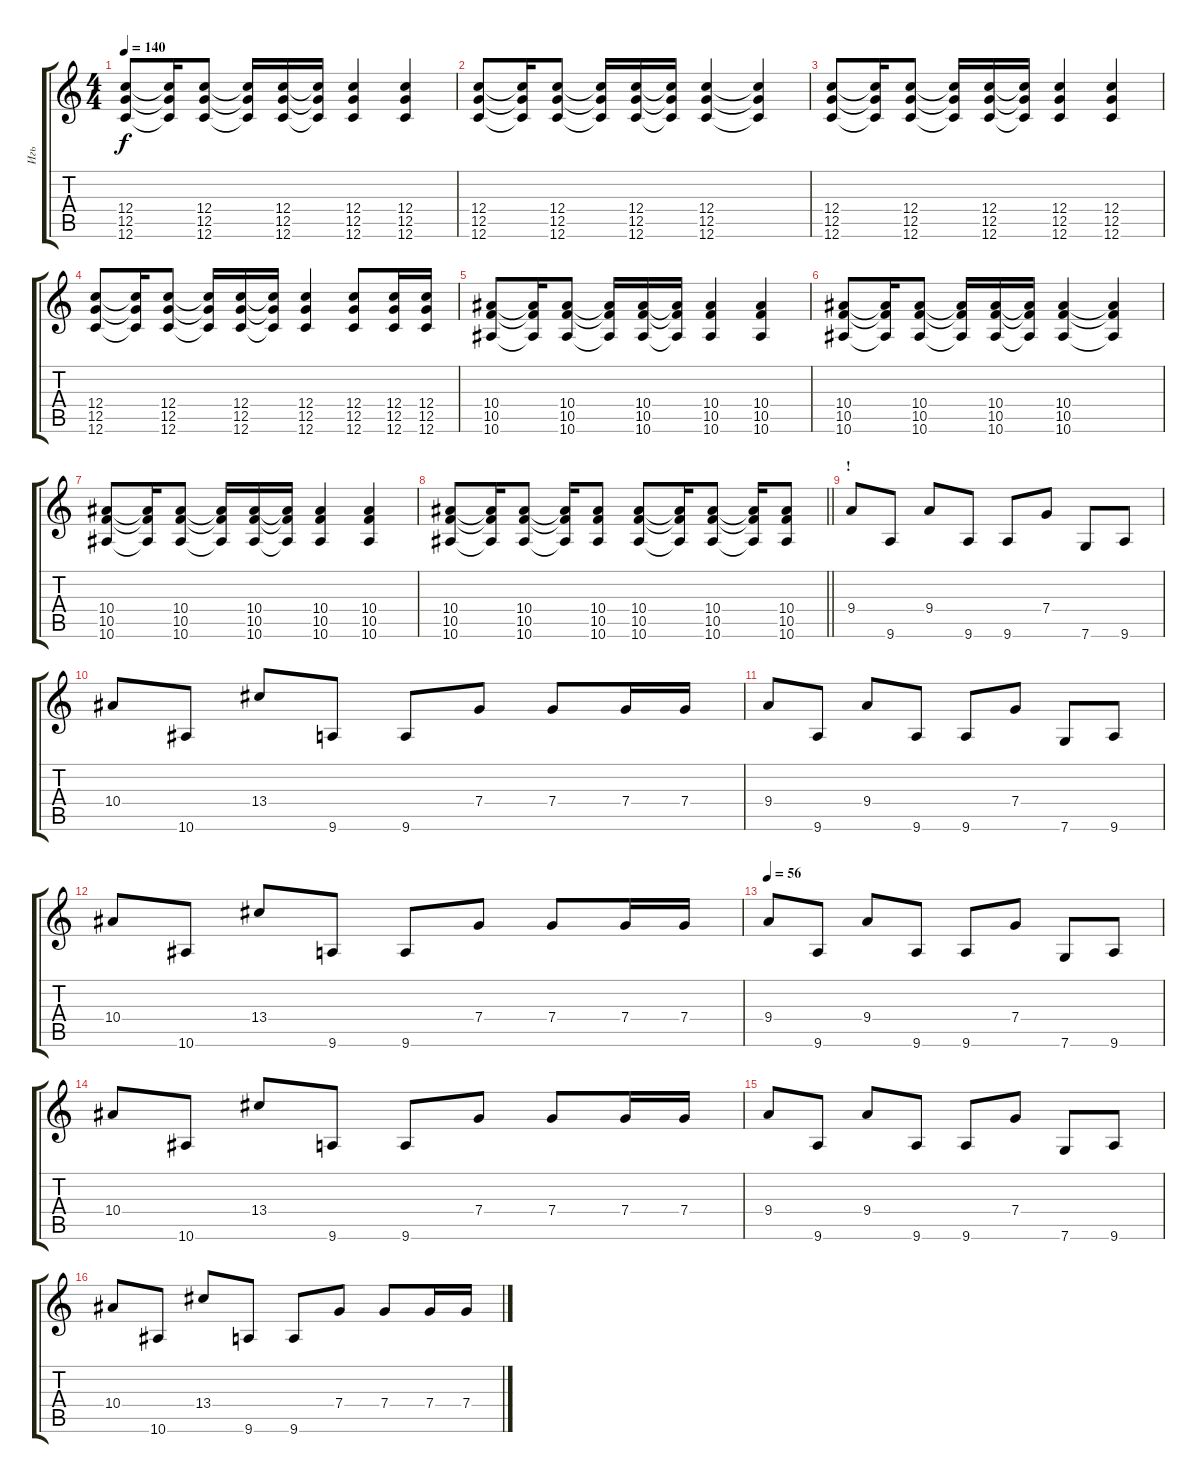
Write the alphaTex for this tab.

\track ("Игь" "Игь") {instrument electricguitarclean}
\staff {score tabs}
\tuning (D4 A3 F3 C3 G2 C2) {hide}
\ts (4 4)
\tempo 140
\clef g2
\ks c
(12.4 12.5 12.6).8{dy f} (12.4{t} 12.5{t} 12.6{t}).16 (12.4 12.5 12.6).8 (12.4{t} 12.5{t} 12.6{t}).16 (12.4 12.5 12.6).16 (12.4{t} 12.5{t} 12.6{t}).16 (12.4 12.5 12.6).4 (12.4 12.5 12.6).4 |
(12.4 12.5 12.6).8 (12.4{t} 12.5{t} 12.6{t}).16 (12.4 12.5 12.6).8 (12.4{t} 12.5{t} 12.6{t}).16 (12.4 12.5 12.6).16 (12.4{t} 12.5{t} 12.6{t}).16 (12.4 12.5 12.6).4 (12.4{t} 12.5{t} 12.6{t}).4 |
(12.4 12.5 12.6).8 (12.4{t} 12.5{t} 12.6{t}).16 (12.4 12.5 12.6).8 (12.4{t} 12.5{t} 12.6{t}).16 (12.4 12.5 12.6).16 (12.4{t} 12.5{t} 12.6{t}).16 (12.4 12.5 12.6).4 (12.4 12.5 12.6).4 |
(12.4 12.5 12.6).8 (12.4{t} 12.5{t} 12.6{t}).16 (12.4 12.5 12.6).8 (12.4{t} 12.5{t} 12.6{t}).16 (12.4 12.5 12.6).16 (12.4{t} 12.5{t} 12.6{t}).16 (12.4 12.5 12.6).4 (12.4 12.5 12.6).8 (12.4 12.5 12.6).16 (12.4 12.5 12.6).16 |
(10.4 10.5 10.6).8 (10.4{t} 10.5{t} 10.6{t}).16 (10.4 10.5 10.6).8 (10.4{t} 10.5{t} 10.6{t}).16 (10.4 10.5 10.6).16 (10.4{t} 10.5{t} 10.6{t}).16 (10.4 10.5 10.6).4 (10.4 10.5 10.6).4 |
(10.4 10.5 10.6).8 (10.4{t} 10.5{t} 10.6{t}).16 (10.4 10.5 10.6).8 (10.4{t} 10.5{t} 10.6{t}).16 (10.4 10.5 10.6).16 (10.4{t} 10.5{t} 10.6{t}).16 (10.4 10.5 10.6).4 (10.4{t} 10.5{t} 10.6{t}).4 |
(10.4 10.5 10.6).8 (10.4{t} 10.5{t} 10.6{t}).16 (10.4 10.5 10.6).8 (10.4{t} 10.5{t} 10.6{t}).16 (10.4 10.5 10.6).16 (10.4{t} 10.5{t} 10.6{t}).16 (10.4 10.5 10.6).4 (10.4 10.5 10.6).4 |
\barLineRight lightlight
(10.4 10.5 10.6).8 (10.4{t} 10.5{t} 10.6{t}).16 (10.4 10.5 10.6).8 (10.4{t} 10.5{t} 10.6{t}).16 (10.4 10.5 10.6).8 (10.4 10.5 10.6).8 (10.4{t} 10.5{t} 10.6{t}).16 (10.4 10.5 10.6).8 (10.4{t} 10.5{t} 10.6{t}).16 (10.4 10.5 10.6).8 |
\section ("" "!")
9.4.8 9.6.8 9.4.8 9.6.8 9.6.8 7.4.8 7.6.8 9.6.8 |
10.4.8 10.6.8 13.4.8 9.6.8 9.6.8 7.4.8 7.4.8 7.4.16 7.4.16 |
9.4.8 9.6.8 9.4.8 9.6.8 9.6.8 7.4.8 7.6.8 9.6.8 |
10.4.8 10.6.8 13.4.8 9.6.8 9.6.8 7.4.8 7.4.8 7.4.16 7.4.16 |
\tempo 56
9.4.8 9.6.8 9.4.8 9.6.8 9.6.8 7.4.8 7.6.8 9.6.8 |
10.4.8 10.6.8 13.4.8 9.6.8 9.6.8 7.4.8 7.4.8 7.4.16 7.4.16 |
9.4.8 9.6.8 9.4.8 9.6.8 9.6.8 7.4.8 7.6.8 9.6.8 |
10.4.8 10.6.8 13.4.8 9.6.8 9.6.8 7.4.8 7.4.8 7.4.16 7.4.16
